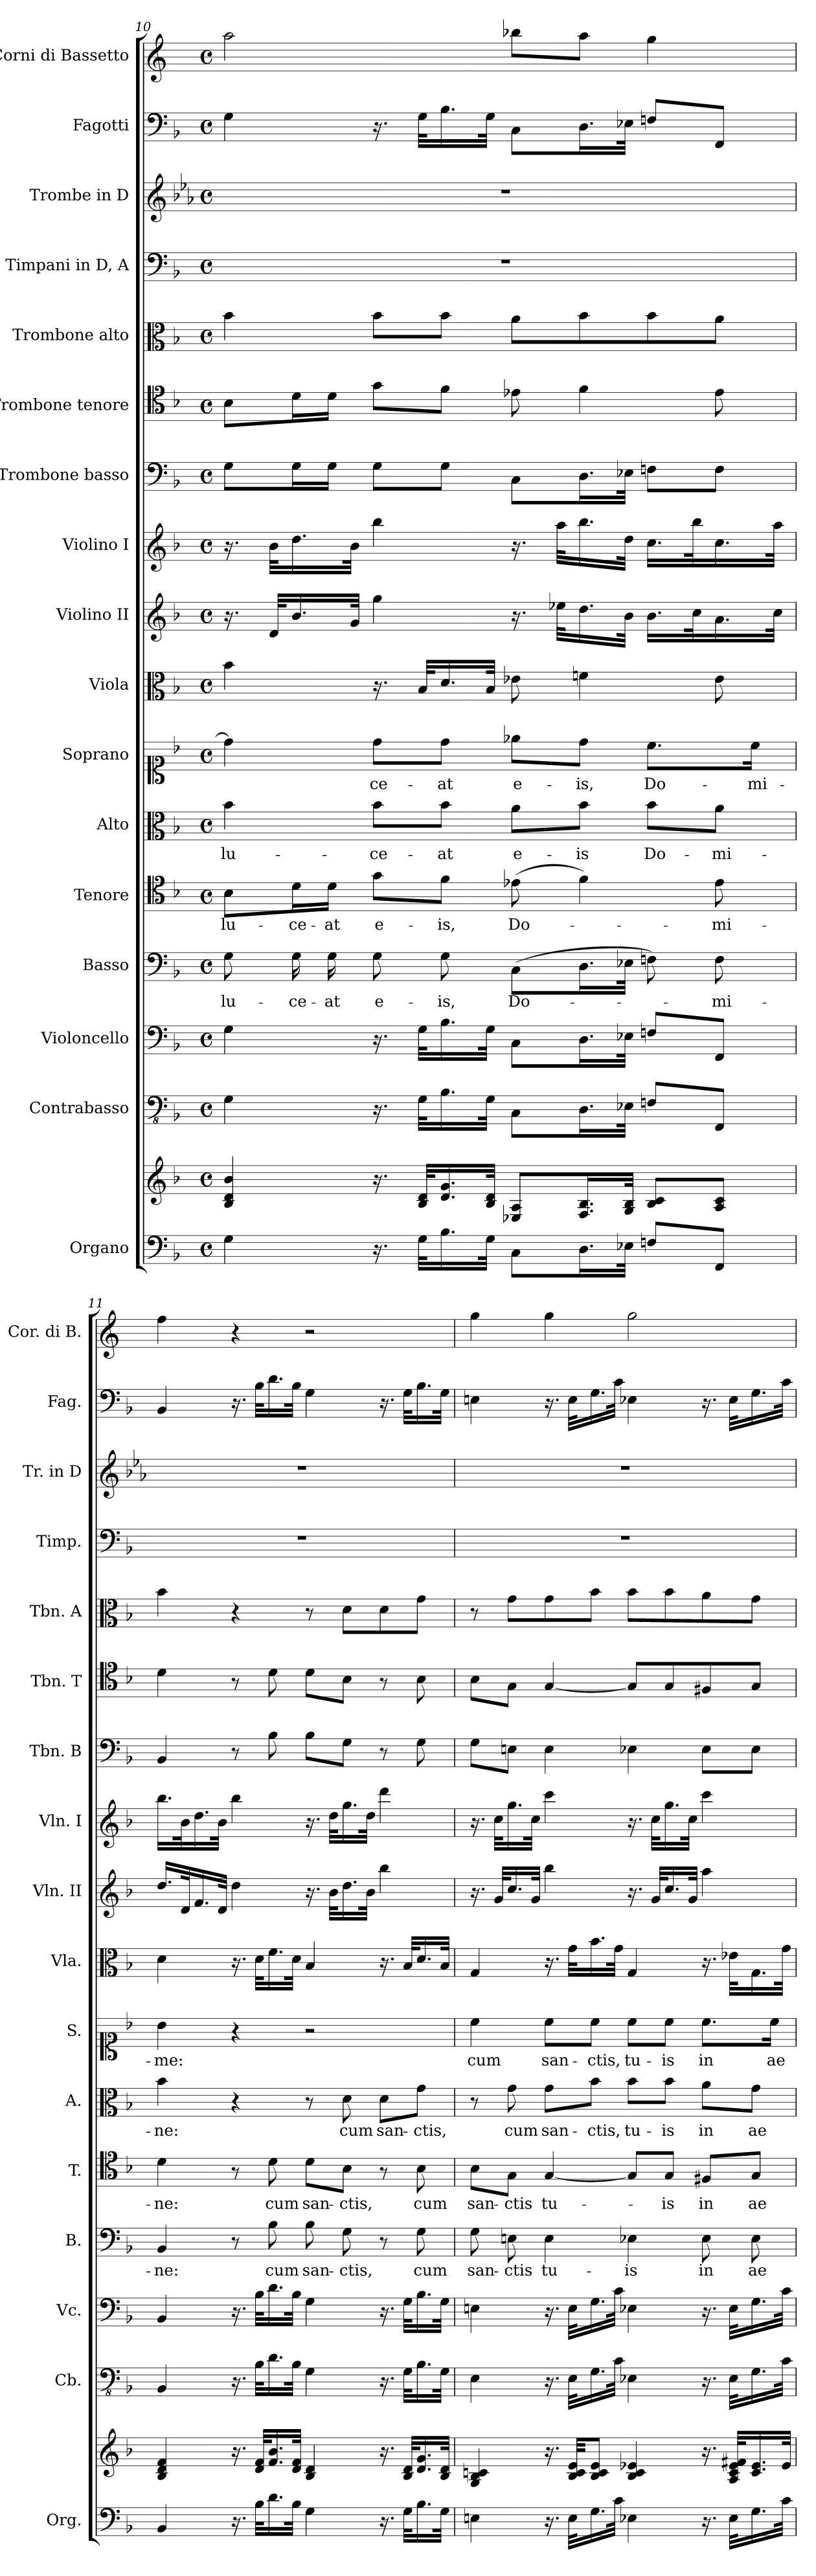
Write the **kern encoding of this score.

**kern	**kern	**kern	**kern	**kern	**text	**kern	**text	**kern	**text	**dynam	**kern	**text	**dynam	**kern	**kern	**kern	**kern	**kern	**kern	**kern	**kern	**kern	**kern
*part17	*part17	*part16	*part15	*part14	*part14	*part13	*part13	*part12	*part12	*part12	*part11	*part11	*part11	*part10	*part9	*part8	*part7	*part6	*part5	*part4	*part3	*part2	*part1
*staff18	*staff17	*staff16	*staff15	*staff14	*staff14	*staff13	*staff13	*staff12	*staff12	*staff12	*staff11	*staff11	*staff11	*staff10	*staff9	*staff8	*staff7	*staff6	*staff5	*staff4	*staff3	*staff2	*staff1
*I"Organo	*	*I"Contrabasso	*I"Violoncello	*I"Basso	*	*I"Tenore	*	*I"Alto	*	*	*I"Soprano	*	*	*I"Viola	*I"Violino II	*I"Violino I	*I"Trombone basso	*I"Trombone tenore	*I"Trombone alto	*I"Timpani in D, A	*I"Trombe in D	*I"Fagotti	*I"Corni di Bassetto
*I'Org.	*	*I'Cb.	*I'Vc.	*I'B.	*	*I'T.	*	*I'A.	*	*	*I'S.	*	*	*I'Vla.	*I'Vln. II	*I'Vln. I	*I'Tbn. B	*I'Tbn. T	*I'Tbn. A	*I'Timp.	*I'Tr. in D	*I'Fag.	*I'Cor. di B.
*clefF4	*clefG2	*clefFv4	*clefF4	*clefF4	*	*clefC4	*	*clefC3	*	*	*clefC1	*	*	*clefC3	*clefG2	*clefG2	*clefF4	*clefC4	*clefC3	*clefF4	*clefG2	*clefF4	*clefG2
*	*	*	*	*	*	*	*	*	*	*	*	*	*	*	*	*	*	*	*	*	*ITrd-1c-2	*	*ITrd4c7
*k[b-]	*k[b-]	*k[b-]	*k[b-]	*k[b-]	*	*k[b-]	*	*k[b-]	*	*	*k[b-]	*	*	*k[b-]	*k[b-]	*k[b-]	*k[b-]	*k[b-]	*k[b-]	*k[b-]	*k[b-]	*k[b-]	*k[b-]
*M4/4	*M4/4	*M4/4	*M4/4	*M4/4	*	*M4/4	*	*M4/4	*	*	*M4/4	*	*	*M4/4	*M4/4	*M4/4	*M4/4	*M4/4	*M4/4	*M4/4	*M4/4	*M4/4	*M4/4
*met(c)	*met(c)	*met(c)	*met(c)	*met(c)	*	*met(c)	*	*met(c)	*	*	*met(c)	*	*	*met(c)	*met(c)	*met(c)	*met(c)	*met(c)	*met(c)	*met(c)	*met(c)	*met(c)	*met(c)
=10	=10	=10	=10	=10	=10	=10	=10	=10	=10	=10	=10	=10	=10	=10	=10	=10	=10	=10	=10	=10	=10	=10	=10
!	!	!	!	!	!LO:LY:b	!	!LO:LY:b	!	!LO:LY:b	!	!	!	!	!	!	!	!	!	!	!	!	!	!
4G\	4B-/ 4d/ 4b-/	4GG\	4G\	8G\	lu-	8B-\L	lu-	4b-\	lu-	.	4dd\]	.	.	4b-\	16.r	16.r	8G\L	8B-\L	4b-\	1r	1r	4G\	2dd\
.	.	.	.	.	.	.	.	.	.	.	.	.	.	.	32d/KLL	32b-\KLL	.	.	.	.	.	.	.
!	!	!	!	!	!LO:LY:b	!	!LO:LY:b	!	!	!	!	!	!	!	!	!	!	!	!	!	!	!	!
.	.	.	.	16G\	-ce-	16d\L	-ce-	.	.	.	.	.	.	.	16.b-/	16.dd\	16G\L	16d\L	.	.	.	.	.
!	!	!	!	!	!LO:LY:b	!	!LO:LY:b	!	!	!	!	!	!	!	!	!	!	!	!	!	!	!	!
.	.	.	.	16G\	-at	16d\JJ	-at	.	.	.	.	.	.	.	.	.	16G\JJ	16d\JJ	.	.	.	.	.
.	.	.	.	.	.	.	.	.	.	.	.	.	.	.	32g/JJk	32b-\JJk	.	.	.	.	.	.	.
!	!	!	!	!	!LO:LY:b	!	!LO:LY:b	!	!LO:LY:b	!	!	!LO:LY:b	!	!	!	!	!	!	!	!	!	!	!
16.r	16.r	16.r	16.r	8G\	e-	8g\L	e-	8b-\L	-ce-	.	8dd\L	-ce-	.	16.r	4gg\	4bb-\	8G\L	8g\L	8b-\L	.	.	16.r	.
32G\KLL	32B-/ 32d/KLL	32GG\KLL	32G\KLL	.	.	.	.	.	.	.	.	.	.	32B-/KLL	.	.	.	.	.	.	.	32G\KLL	.
!	!	!	!	!	!LO:LY:b	!	!LO:LY:b	!	!LO:LY:b	!	!	!LO:LY:b	!	!	!	!	!	!	!	!	!	!	!
16.B-\	16.d/ 16.g/	16.BB-\	16.B-\	8G\	-is,	8f\J	-is,	8b-\J	-at	.	8dd\J	-at	.	16.d/	.	.	8G\J	8f\J	8b-\J	.	.	16.B-\	.
32G\JJk	32B-/ 32d/JJk	32GG\JJk	32G\JJk	.	.	.	.	.	.	.	.	.	.	32B-/JJk	.	.	.	.	.	.	.	32G\JJk	.
!	!	!	!	!	!LO:LY:b	!	!LO:LY:b	!	!LO:LY:b	!	!	!LO:LY:b	!	!	!	!	!	!	!	!	!	!	!
8C\L	8E-X/ 8A/L	8CC\L	8C\L	(>8C\L	Do-	(>8e-X\	Do-	8a\L	e-	.	8ee-X\L	e-	.	8e-X\	16.r	16.r	8C\L	8e-X\	8a\L	.	.	8C\L	8ee-X\L
.	.	.	.	.	.	.	.	.	.	.	.	.	.	.	32ee-X\KLL	32aa\KLL	.	.	.	.	.	.	.
!	!	!	!	!	!	!	!	!	!LO:LY:b	!	!	!LO:LY:b	!	!	!	!	!	!	!	!	!	!	!
16.D\L	16.F/ 16.B-/L	16.DD\L	16.D\L	16.D\L	.	4f\)	.	8b-\J	-is	.	8dd\J	-is,	.	4fn\	16.dd\	16.bb-\	16.D\L	4f\	8b-\	.	.	16.D\L	8dd\J
32E-X\JJk	32G/ 32B-/JJk	32EE-X\JJk	32E-X\JJk	32E-X\JJk	.	.	.	.	.	.	.	.	.	.	32b-\JJk	32dd\JJk	32E-X\JJk	.	.	.	.	32E-X\JJk	.
!	!	!	!	!	!	!	!	!	!LO:LY:b	!	!	!LO:LY:b	!	!	!	!	!	!	!	!	!	!	!
8Fn/L	8B-/ 8c/L	8FFn/L	8Fn/L	8Fn\)	.	.	.	8b-\L	Do-	.	8.cc\L	Do-	.	.	16.b-\LL	16.cc\LL	8Fn\L	.	8b-\	.	.	8Fn/L	4cc\
.	.	.	.	.	.	.	.	.	.	.	.	.	.	.	32cc\K	32bb-\K	.	.	.	.	.	.	.
!	!	!	!	!	!LO:LY:b	!	!LO:LY:b	!	!LO:LY:b	!	!	!	!	!	!	!	!	!	!	!	!	!	!
8FF/J	8A/ 8c/J	8FFF/J	8FF/J	8F\	-mi-	8e-\	-mi-	8a\J	-mi-	.	.	.	.	8e-\	16.a\	16.cc\	8F\J	8e-\	8a\J	.	.	8FF/J	.
!	!	!	!	!	!	!	!	!	!	!	!	!LO:LY:b	!	!	!	!	!	!	!	!	!	!	!
.	.	.	.	.	.	.	.	.	.	.	16cc\Jk	-mi-	.	.	.	.	.	.	.	.	.	.	.
.	.	.	.	.	.	.	.	.	.	.	.	.	.	.	32cc\JJk	32aa\JJk	.	.	.	.	.	.	.
!!LO:PB:g=z
=11	=11	=11	=11	=11	=11	=11	=11	=11	=11	=11	=11	=11	=11	=11	=11	=11	=11	=11	=11	=11	=11	=11	=11
!	!	!	!	!	!LO:LY:b	!	!LO:LY:b	!	!LO:LY:b	!LO:DY:a	!	!LO:LY:b	!LO:DY:a	!	!	!	!	!	!	!	!	!	!
*	*	*	*	*	*	*	*	*	*	*	*^	*	*	*	*	*	*	*	*	*	*	*	*
4BB-/	4B-/ 4d/ 4f/	4BBB-/	4BB-/	4BB-/	-ne:	4d\	-ne:	4b-\	-ne:	other-dynamics	4b-\	4.ryy	-me:	other-dynamics	4d\	16.dd/LL	16.bb-\LL	4BB-/	4d\	4b-\	1r	1r	4BB-/	4b-\
.	.	.	.	.	.	.	.	.	.	.	.	.	.	.	.	32d/K	32b-\K	.	.	.	.	.	.	.
.	.	.	.	.	.	.	.	.	.	.	.	.	.	.	.	16.f/	16.dd\	.	.	.	.	.	.	.
.	.	.	.	.	.	.	.	.	.	.	.	.	.	.	.	32d/JJk	32b-\JJk	.	.	.	.	.	.	.
16.r	16.r	16.r	16.r	8r	.	8r	.	4r	.	.	4r	.	.	.	16.r	4dd\	4bb-\	8r	8r	4r	.	.	16.r	4r
32B-\KLL	32d/ 32f/KLL	32BB-\KLL	32B-\KLL	.	.	.	.	.	.	.	.	.	.	.	32d\KLL	.	.	.	.	.	.	.	32B-\KLL	.
!	!	!	!	!	!LO:LY:b	!	!LO:LY:b	!	!	!	!	!	!	!LO:DY:a	!	!	!	!	!	!	!	!	!	!
16.d\	16.f/ 16.b-/	16.D\	16.d\	8B-\	cum	8d\	cum	.	.	.	.	2ryy	.	other-dynamics	16.f\	.	.	8B-\	8d\	.	.	.	16.d\	.
32B-\JJk	32d/ 32f/JJk	32BB-\JJk	32B-\JJk	.	.	.	.	.	.	.	.	.	.	.	32d\JJk	.	.	.	.	.	.	.	32B-\JJk	.
!	!	!	!	!	!LO:LY:b	!	!LO:LY:b	!	!	!LO:DY:a	!	!	!	!	!	!	!	!	!	!	!	!	!	!
4G\	4B-/ 4d/	4GG\	4G\	8B-\	san-	8d\L	san-	8r	.	other-dynamics	2r	.	.	.	4B-/	16.r	16.r	8B-\L	8d\L	8r	.	.	4G\	2r
.	.	.	.	.	.	.	.	.	.	.	.	.	.	.	.	32b-\KLL	32dd\KLL	.	.	.	.	.	.	.
!	!	!	!	!	!LO:LY:b	!	!LO:LY:b	!	!LO:LY:b	!	!	!	!	!	!	!	!	!	!	!	!	!	!	!
.	.	.	.	8G\	-ctis,	8B-\J	-ctis,	8d\	cum	.	.	.	.	.	.	16.dd\	16.gg\	8G\J	8B-\J	8d\L	.	.	.	.
.	.	.	.	.	.	.	.	.	.	.	.	.	.	.	.	32b-\JJk	32dd\JJk	.	.	.	.	.	.	.
!	!	!	!	!	!	!	!	!	!LO:LY:b	!	!	!	!	!	!	!	!	!	!	!	!	!	!	!
16.r	16.r	16.r	16.r	8r	.	8r	.	8d\L	san-	.	.	.	.	.	16.r	4bb-\	4ddd\	8r	8r	8d\	.	.	16.r	.
32G\KLL	32B-/ 32d/KLL	32GG\KLL	32G\KLL	.	.	.	.	.	.	.	.	.	.	.	32B-/KLL	.	.	.	.	.	.	.	32G\KLL	.
!	!	!	!	!	!LO:LY:b	!	!LO:LY:b	!	!LO:LY:b	!	!	!	!	!	!	!	!	!	!	!	!	!	!	!
16.B-\	16.d/ 16.g/	16.BB-\	16.B-\	8G\	cum	8B-\	cum	8g\J	-ctis,	.	.	8ryy	.	.	16.d/	.	.	8G\	8B-\	8g\J	.	.	16.B-\	.
32G\JJk	32B-/ 32d/JJk	32GG\JJk	32G\JJk	.	.	.	.	.	.	.	.	.	.	.	32B-/JJk	.	.	.	.	.	.	.	32G\JJk	.
=12	=12	=12	=12	=12	=12	=12	=12	=12	=12	=12	=12	=12	=12	=12	=12	=12	=12	=12	=12	=12	=12	=12	=12	=12
!	!	!	!	!	!LO:LY:b	!	!LO:LY:b	!	!	!	!	!	!LO:LY:b	!	!	!	!	!	!	!	!	!	!	!
*	*	*	*	*	*	*	*	*	*	*	*v	*v	*	*	*	*	*	*	*	*	*	*	*	*
4En\	4G/ 4B-/ 4cn/	4EE\	4En\	8G\	san-	8B-\L	san-	8r	.	.	4cc\	cum	.	4G/	16.r	16.r	8G\L	8B-\L	8r	1r	1r	4En\	4cc\
.	.	.	.	.	.	.	.	.	.	.	.	.	.	.	32g/KLL	32cc\KLL	.	.	.	.	.	.	.
!	!	!	!	!	!LO:LY:b	!	!LO:LY:b	!	!LO:LY:b	!	!	!	!	!	!	!	!	!	!	!	!	!	!
.	.	.	.	8En\	-ctis	8G\J	-ctis	8g\	cum	.	.	.	.	.	16.cc/	16.gg\	8En\J	8G\J	8g\L	.	.	.	.
.	.	.	.	.	.	.	.	.	.	.	.	.	.	.	32g/JJk	32cc\JJk	.	.	.	.	.	.	.
!	!	!	!	!	!LO:LY:b	!	!LO:LY:b	!	!LO:LY:b	!	!	!LO:LY:b	!	!	!	!	!	!	!	!	!	!	!
16.r	16.r	16.r	16.r	4E\	tu-	[4G/	tu-	8g\L	san-	.	8cc\L	san-	.	16.r	4bb-\	4ccc\	4E\	[4G/	8g\	.	.	16.r	4cc\
32E\KLL	32B-/ 32c/ 32e/KKL	32EE\KLL	32E\KLL	.	.	.	.	.	.	.	.	.	.	32g\KLL	.	.	.	.	.	.	.	32E\KLL	.
!	!	!	!	!	!	!	!	!	!LO:LY:b	!	!	!LO:LY:b	!	!	!	!	!	!	!	!	!	!	!
16.G\	8B-/ 8c/ 8e/J	16.GG\	16.G\	.	.	.	.	8b-\J	-ctis,	.	8cc\J	-ctis,	.	16.b-\	.	.	.	.	8b-\J	.	.	16.G\	.
32c\JJk	.	32C\JJk	32c\JJk	.	.	.	.	.	.	.	.	.	.	32g\JJk	.	.	.	.	.	.	.	32c\JJk	.
!	!	!	!	!	!LO:LY:b	!	!	!	!LO:LY:b	!	!	!LO:LY:b	!	!	!	!	!	!	!	!	!	!	!
4E-X\	4B-/ 4c/ 4e-X/	4EE-X\	4E-X\	4E-X\	-is	8G/L]	.	8b-\L	tu-	.	8cc\L	tu-	.	4G/	16.r	16.r	4E-X\	8G/L]	8b-\L	.	.	4E-X\	2cc\
.	.	.	.	.	.	.	.	.	.	.	.	.	.	.	32g/KLL	32cc\KLL	.	.	.	.	.	.	.
!	!	!	!	!	!	!	!LO:LY:b	!	!LO:LY:b	!	!	!LO:LY:b	!	!	!	!	!	!	!	!	!	!	!
.	.	.	.	.	.	8G/J	-is	8b-\J	-is	.	8cc\J	-is	.	.	16.cc/	16.gg\	.	8G/	8b-\	.	.	.	.
.	.	.	.	.	.	.	.	.	.	.	.	.	.	.	32g/JJk	32cc\JJk	.	.	.	.	.	.	.
!	!	!	!	!	!LO:LY:b	!	!LO:LY:b	!	!LO:LY:b	!	!	!LO:LY:b	!	!	!	!	!	!	!	!	!	!	!
16.r	16.r	16.r	16.r	8E-\	in	8F#X/L	in	8a\L	in	.	8.cc\L	in	.	16.r	4aa\	4ccc\	8E-\L	8F#X/	8a\	.	.	16.r	.
32E-\KLL	32A/ 32c/ 32e-/ 32f#X/KLL	32EE-\KLL	32E-\KLL	.	.	.	.	.	.	.	.	.	.	32e-X\KLL	.	.	.	.	.	.	.	32E-\KLL	.
!	!	!	!	!	!LO:LY:b	!	!LO:LY:b	!	!LO:LY:b	!	!	!	!	!	!	!	!	!	!	!	!	!	!
16.G\	16.c/ 16.e-/	16.GG\	16.G\	8E-\	ae-	8G/J	ae-	8g\J	ae-	.	.	.	.	16.G\	.	.	8E-\J	8G/J	8g\J	.	.	16.G\	.
!	!	!	!	!	!	!	!	!	!	!	!	!LO:LY:b	!	!	!	!	!	!	!	!	!	!	!
.	.	.	.	.	.	.	.	.	.	.	16cc\Jk	ae-	.	.	.	.	.	.	.	.	.	.	.
32c\JJk	32e-/JJk	32C\JJk	32c\JJk	.	.	.	.	.	.	.	.	.	.	32g\JJk	.	.	.	.	.	.	.	32c\JJk	.
=	=	=	=	=	=	=	=	=	=	=	=	=	=	=	=	=	=	=	=	=	=	=	=
*-	*-	*-	*-	*-	*-	*-	*-	*-	*-	*-	*-	*-	*-	*-	*-	*-	*-	*-	*-	*-	*-	*-	*-
